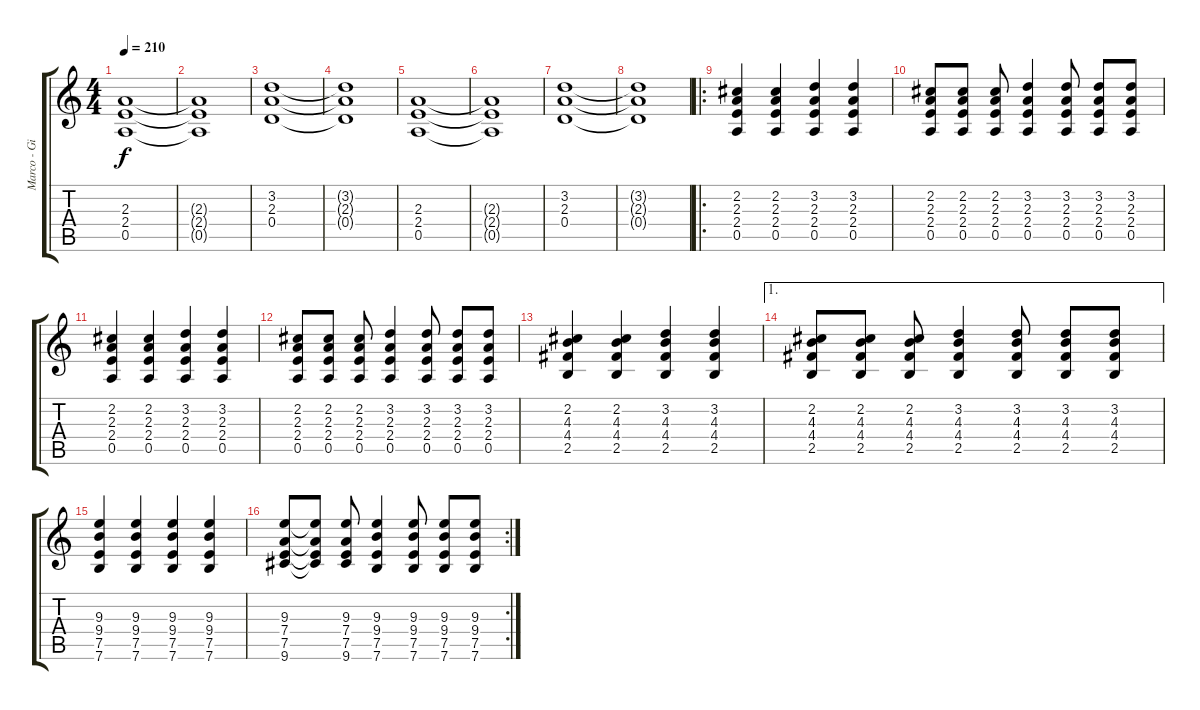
\track ("Marco - Gitaar" "Marco - Gi") {instrument distortionguitar}
\staff {score tabs}
\tuning (E4 B3 G3 D3 A2 E2) {hide}
\ts (4 4)
\tempo 210
\clef g2
\ks c
(2.3 2.4 0.5).1{dy f instrument distortionguitar} |
(2.3{t} 2.4{t} 0.5{t}).1 |
(3.2 2.3 0.4).1 |
(3.2{t} 2.3{t} 0.4{t}).1 |
(2.3 2.4 0.5).1 |
(2.3{t} 2.4{t} 0.5{t}).1 |
(3.2 2.3 0.4).1 |
(3.2{t} 2.3{t} 0.4{t}).1 |
\ro
(2.2 2.3 2.4 0.5).4 (2.2 2.3 2.4 0.5).4 (3.2 2.3 2.4 0.5).4 (3.2 2.3 2.4 0.5).4 |
(2.2 2.3 2.4 0.5).8 (2.2 2.3 2.4 0.5).8 (2.2 2.3 2.4 0.5).8 (3.2 2.3 2.4 0.5).4 (3.2 2.3 2.4 0.5).8 (3.2 2.3 2.4 0.5).8 (3.2 2.3 2.4 0.5).8 |
(2.2 2.3 2.4 0.5).4 (2.2 2.3 2.4 0.5).4 (3.2 2.3 2.4 0.5).4 (3.2 2.3 2.4 0.5).4 |
(2.2 2.3 2.4 0.5).8 (2.2 2.3 2.4 0.5).8 (2.2 2.3 2.4 0.5).8 (3.2 2.3 2.4 0.5).4 (3.2 2.3 2.4 0.5).8 (3.2 2.3 2.4 0.5).8 (3.2 2.3 2.4 0.5).8 |
(2.2 4.3 4.4 2.5).4 (2.2 4.3 4.4 2.5).4 (3.2 4.3 4.4 2.5).4 (3.2 4.3 4.4 2.5).4 |
\ae 1
(2.2 4.3 4.4 2.5).8 (2.2 4.3 4.4 2.5).8 (2.2 4.3 4.4 2.5).8 (3.2 4.3 4.4 2.5).4 (3.2 4.3 4.4 2.5).8 (3.2 4.3 4.4 2.5).8 (3.2 4.3 4.4 2.5).8 |
(9.3 9.4 7.5 7.6).4 (9.3 9.4 7.5 7.6).4 (9.3 9.4 7.5 7.6).4 (9.3 9.4 7.5 7.6).4 |
\rc 2
(9.3 7.4 7.5 9.6).8 (9.3{t} 7.4{t} 7.5{t} 9.6{t}).8 (9.3 7.4 7.5 9.6).8 (9.3 9.4 7.5 7.6).4 (9.3 9.4 7.5 7.6).8 (9.3 9.4 7.5 7.6).8 (9.3 9.4 7.5 7.6).8
